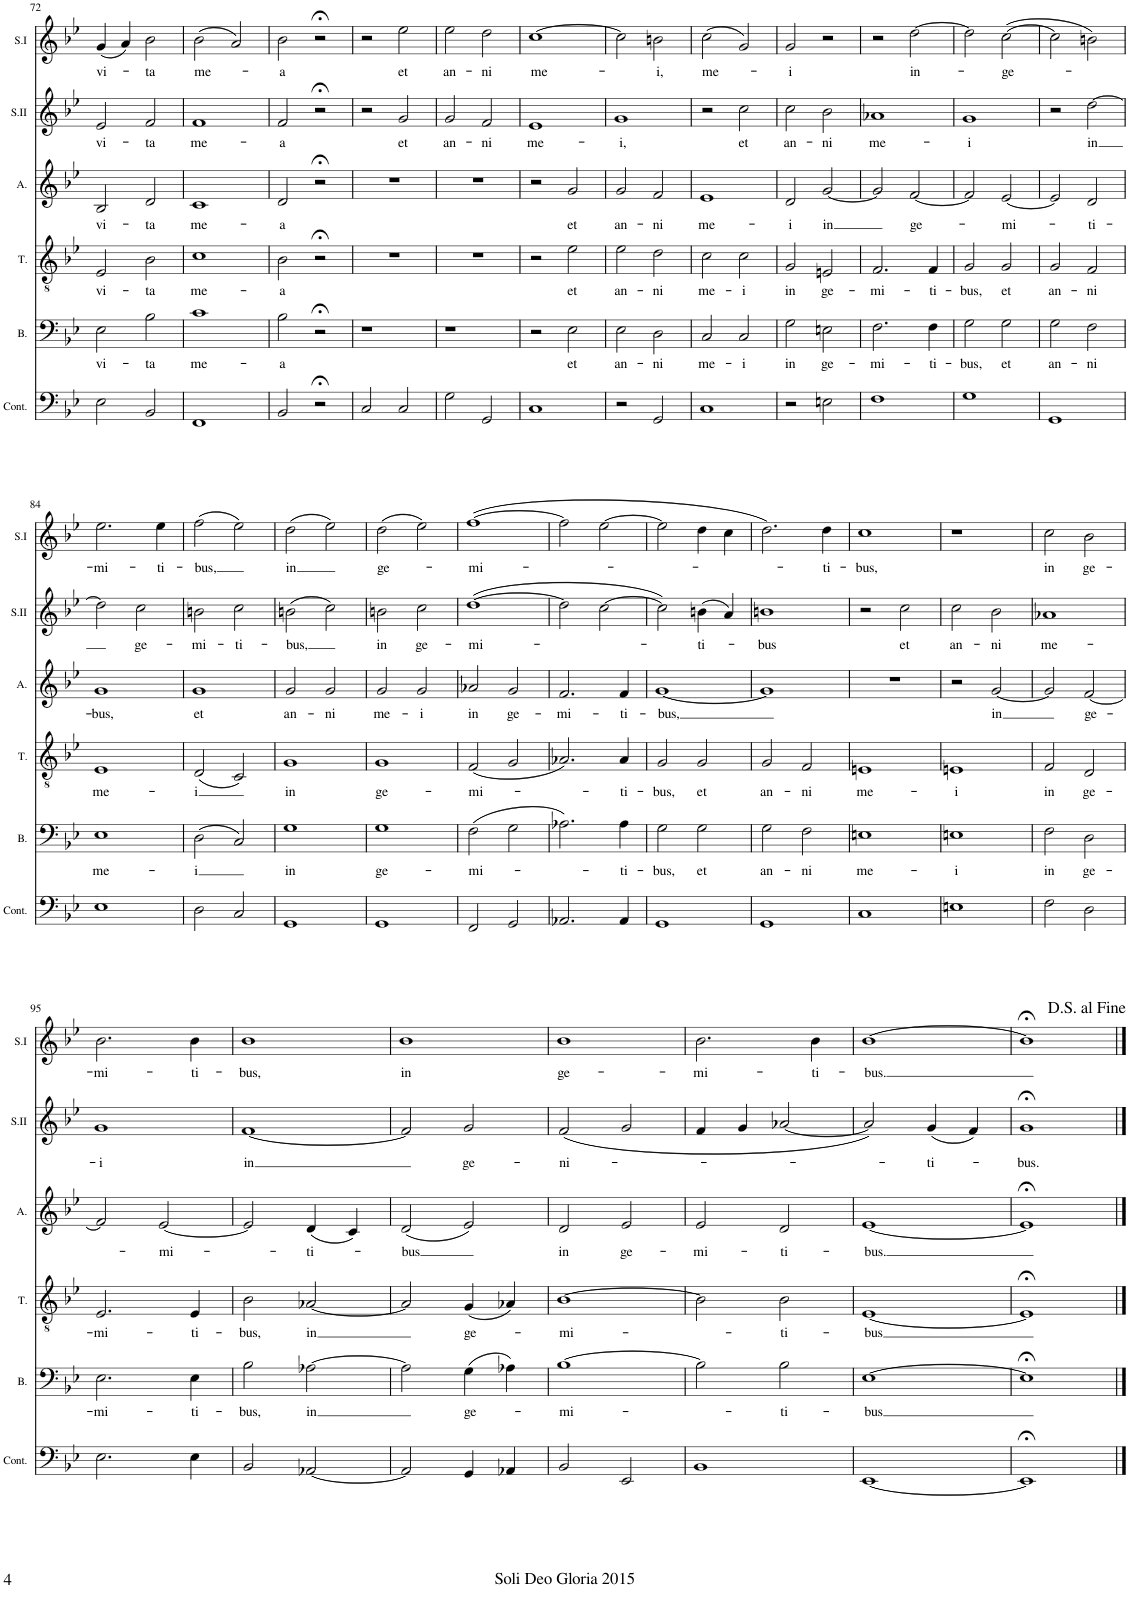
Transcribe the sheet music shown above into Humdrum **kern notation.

**kern	**kern	**text	**kern	**text	**kern	**text	**kern	**text	**kern	**text
*part6	*part5	*part5	*part4	*part4	*part3	*part3	*part2	*part2	*part1	*part1
*staff6	*staff5	*staff5	*staff4	*staff4	*staff3	*staff3	*staff2	*staff2	*staff1	*staff1
*I"Continuo	*I"Bass	*	*I"Tenor	*	*I"Alto	*	*I"Soprano II	*	*I"Soprano I	*
*I'Cont.	*I'B.	*	*I'T.	*	*I'A.	*	*I'S.II	*	*I'S.I	*
!!LO:PB:g=z
*clefF4	*clefF4	*	*clefGv2	*	*clefG2	*	*clefG2	*	*clefG2	*
*k[b-e-]	*k[b-e-]	*	*k[b-e-]	*	*k[b-e-]	*	*k[b-e-]	*	*k[b-e-]	*
*M4/4	*M4/4	*	*M4/4	*	*M4/4	*	*M4/4	*	*M4/4	*
*met(c|)	*met(c|)	*	*met(c|)	*	*met(c|)	*	*met(c|)	*	*met(c|)	*
=72	=72	=72	=72	=72	=72	=72	=72	=72	=72	=72
!	!	!LO:LY:b	!	!LO:LY:b	!	!LO:LY:b	!	!LO:LY:b	!	!LO:LY:b
2E-\	2E-\	vi-	2E-/	vi-	2B-/	vi-	2e-/	vi-	(4g/	vi-
.	.	.	.	.	.	.	.	.	4a/)	.
!	!	!LO:LY:b	!	!LO:LY:b	!	!LO:LY:b	!	!LO:LY:b	!	!LO:LY:b
2BB-/	2B-\	-ta	2B-\	-ta	2d/	-ta	2f/	-ta	2b-\	-ta
=73	=73	=73	=73	=73	=73	=73	=73	=73	=73	=73
!	!	!LO:LY:b	!	!LO:LY:b	!	!LO:LY:b	!	!LO:LY:b	!	!LO:LY:b
1FF	1c	me-	1c	me-	1c	me-	1f	me-	(2b-\	me-
.	.	.	.	.	.	.	.	.	2a/)	.
=74	=74	=74	=74	=74	=74	=74	=74	=74	=74	=74
!	!	!LO:LY:b	!	!LO:LY:b	!	!LO:LY:b	!	!LO:LY:b	!	!LO:LY:b
2BB-/	2B-\	-a	2B-\	-a	2d/	-a	2f/	-a	2b-\	-a
2r;<	2r;<	.	2r;<	.	2r;<	.	2r;<	.	2r;<	.
=75	=75	=75	=75	=75	=75	=75	=75	=75	=75	=75
2C/	1r	.	1r	.	1r	.	2r	.	2r	.
!	!	!	!	!	!	!	!	!LO:LY:b	!	!LO:LY:b
2C/	.	.	.	.	.	.	2g/	et	2ee-\	et
=76	=76	=76	=76	=76	=76	=76	=76	=76	=76	=76
!	!	!	!	!	!	!	!	!LO:LY:b	!	!LO:LY:b
2G\	1r	.	1r	.	1r	.	2g/	an-	2ee-\	an-
!	!	!	!	!	!	!	!	!LO:LY:b	!	!LO:LY:b
2GG/	.	.	.	.	.	.	2f/	-ni	2dd\	-ni
=77	=77	=77	=77	=77	=77	=77	=77	=77	=77	=77
!	!	!	!	!	!	!	!	!LO:LY:b	!	!LO:LY:b
1C	2r	.	2r	.	2r	.	1e-	me-	[1cc	me-
!	!	!LO:LY:b	!	!LO:LY:b	!	!LO:LY:b	!	!	!	!
.	2E-\	et	2e-\	et	2g/	et	.	.	.	.
=78	=78	=78	=78	=78	=78	=78	=78	=78	=78	=78
!	!	!LO:LY:b	!	!LO:LY:b	!	!LO:LY:b	!	!LO:LY:b	!	!
2r	2E-\	an-	2e-\	an-	2g/	an-	1g	-i,	2cc\]	.
!	!	!LO:LY:b	!	!LO:LY:b	!	!LO:LY:b	!	!	!	!LO:LY:b
2GG/	2D\	-ni	2d\	-ni	2f/	-ni	.	.	2bn\	-i,
=79	=79	=79	=79	=79	=79	=79	=79	=79	=79	=79
!	!	!LO:LY:b	!	!LO:LY:b	!	!LO:LY:b	!	!	!	!LO:LY:b
1C	2C/	me-	2c\	me-	1e-	me-	2r	.	(2cc\	me-
!	!	!LO:LY:b	!	!LO:LY:b	!	!	!	!LO:LY:b	!	!
.	2C/	-i	2c\	-i	.	.	2cc\	et	2g/)	.
=80	=80	=80	=80	=80	=80	=80	=80	=80	=80	=80
!	!	!LO:LY:b	!	!LO:LY:b	!	!LO:LY:b	!	!LO:LY:b	!	!LO:LY:b
2r	2G\	in	2G/	in	2d/	-i	2cc\	an-	2g/	-i
!	!	!LO:LY:b	!	!LO:LY:b	!	!LO:LY:b	!	!LO:LY:b	!	!
2En\	2En\	ge-	2En/	ge-	[2g/	in	2b-\	-ni	2r	.
=81	=81	=81	=81	=81	=81	=81	=81	=81	=81	=81
!	!	!LO:LY:b	!	!LO:LY:b	!	!	!	!LO:LY:b	!	!
1F	2.F\	-mi-	2.F/	-mi-	2g/]	.	1a-X	me-	2r	.
!	!	!	!	!	!	!LO:LY:b	!	!	!	!LO:LY:b
.	.	.	.	.	[2f/	ge-	.	.	[2dd\	in-
!	!	!LO:LY:b	!	!LO:LY:b	!	!	!	!	!	!
.	4F\	-ti-	4F/	-ti-	.	.	.	.	.	.
=82	=82	=82	=82	=82	=82	=82	=82	=82	=82	=82
!	!	!LO:LY:b	!	!LO:LY:b	!	!	!	!LO:LY:b	!	!
1G	2G\	-bus,	2G/	-bus,	2f/]	.	1g	-i	2dd\]	.
!	!	!LO:LY:b	!	!LO:LY:b	!	!LO:LY:b	!	!	!	!LO:LY:b
.	2G\	et	2G/	et	[2e-/	-mi-	.	.	([2cc\	-ge-
=83	=83	=83	=83	=83	=83	=83	=83	=83	=83	=83
!	!	!LO:LY:b	!	!LO:LY:b	!	!	!	!	!	!
1GG	2G\	an-	2G/	an-	2e-/]	.	2r	.	2cc\]	.
!	!	!LO:LY:b	!	!LO:LY:b	!	!LO:LY:b	!	!LO:LY:b	!	!
.	2F\	-ni	2F/	-ni	2d/	-ti-	[2dd\	in	2bn\)	.
!!LO:LB:g=z
=84	=84	=84	=84	=84	=84	=84	=84	=84	=84	=84
!	!	!LO:LY:b	!	!LO:LY:b	!	!LO:LY:b	!	!	!	!LO:LY:b
1E-	1E-	me-	1E-	me-	1g	-bus,	2dd\]	.	2.ee-\	-mi-
!	!	!	!	!	!	!	!	!LO:LY:b	!	!
.	.	.	.	.	.	.	2cc\	ge-	.	.
!	!	!	!	!	!	!	!	!	!	!LO:LY:b
.	.	.	.	.	.	.	.	.	4ee-\	-ti-
=85	=85	=85	=85	=85	=85	=85	=85	=85	=85	=85
!	!	!LO:LY:b	!	!LO:LY:b	!	!LO:LY:b	!	!LO:LY:b	!	!LO:LY:b
2D\	(2D\	-i	(2D/	-i	1g	et	2bn\	-mi-	(2ff\	-bus,
!	!	!	!	!	!	!	!	!LO:LY:b	!	!
2C/	2C/)	.	2C/)	.	.	.	2cc\	-ti-	2ee-\)	.
=86	=86	=86	=86	=86	=86	=86	=86	=86	=86	=86
!	!	!LO:LY:b	!	!LO:LY:b	!	!LO:LY:b	!	!LO:LY:b	!	!LO:LY:b
1GG	1G	in	1G	in	2g/	an-	(2bn\	-bus,	(2dd\	in
!	!	!	!	!	!	!LO:LY:b	!	!	!	!
.	.	.	.	.	2g/	-ni	2cc\)	.	2ee-\)	.
=87	=87	=87	=87	=87	=87	=87	=87	=87	=87	=87
!	!	!LO:LY:b	!	!LO:LY:b	!	!LO:LY:b	!	!LO:LY:b	!	!LO:LY:b
1GG	1G	ge-	1G	ge-	2g/	me-	2bn\	in	(2dd\	ge-
!	!	!	!	!	!	!LO:LY:b	!	!LO:LY:b	!	!
.	.	.	.	.	2g/	-i	2cc\	ge-	2ee-\)	.
=88	=88	=88	=88	=88	=88	=88	=88	=88	=88	=88
!	!	!LO:LY:b	!	!LO:LY:b	!	!LO:LY:b	!	!LO:LY:b	!	!LO:LY:b
2FF/	(2F\	-mi-	(2F/	-mi-	2a-X/	in	([1dd	-mi-	([1ff	-mi-
!	!	!	!	!	!	!LO:LY:b	!	!	!	!
2GG/	2G\	.	2G/	.	2g/	ge-	.	.	.	.
=89	=89	=89	=89	=89	=89	=89	=89	=89	=89	=89
!	!	!	!	!	!	!LO:LY:b	!	!	!	!
2.AA-X/	2.A-X\)	.	2.A-X/)	.	2.f/	-mi-	2dd\]	.	2ff\]	.
.	.	.	.	.	.	.	[2cc\	.	[2ee-\	.
!	!	!LO:LY:b	!	!LO:LY:b	!	!LO:LY:b	!	!	!	!
4AA-/	4A-\	-ti-	4A-/	-ti-	4f/	-ti-	.	.	.	.
=90	=90	=90	=90	=90	=90	=90	=90	=90	=90	=90
!	!	!LO:LY:b	!	!LO:LY:b	!	!LO:LY:b	!	!	!	!
1GG	2G\	-bus,	2G/	-bus,	[1g	-bus,	2cc\])	.	2ee-\]	.
!	!	!LO:LY:b	!	!LO:LY:b	!	!	!	!LO:LY:b	!	!
.	2G\	et	2G/	et	.	.	(4bn\	-ti-	4dd\	.
.	.	.	.	.	.	.	4a/)	.	4cc\	.
=91	=91	=91	=91	=91	=91	=91	=91	=91	=91	=91
!	!	!LO:LY:b	!	!LO:LY:b	!	!	!	!LO:LY:b	!	!
1GG	2G\	an-	2G/	an-	1g]	.	1bn	-bus	2.dd\)	.
!	!	!LO:LY:b	!	!LO:LY:b	!	!	!	!	!	!
.	2F\	-ni	2F/	-ni	.	.	.	.	.	.
!	!	!	!	!	!	!	!	!	!	!LO:LY:b
.	.	.	.	.	.	.	.	.	4dd\	-ti-
=92	=92	=92	=92	=92	=92	=92	=92	=92	=92	=92
!	!	!LO:LY:b	!	!LO:LY:b	!	!	!	!	!	!LO:LY:b
1C	1En	me-	1En	me-	1r	.	2r	.	1cc	-bus,
!	!	!	!	!	!	!	!	!LO:LY:b	!	!
.	.	.	.	.	.	.	2cc\	et	.	.
=93	=93	=93	=93	=93	=93	=93	=93	=93	=93	=93
!	!	!LO:LY:b	!	!LO:LY:b	!	!	!	!LO:LY:b	!	!
1En	1En	-i	1En	-i	2r	.	2cc\	an-	1r	.
!	!	!	!	!	!	!LO:LY:b	!	!LO:LY:b	!	!
.	.	.	.	.	[2g/	in	2b-\	-ni	.	.
=94	=94	=94	=94	=94	=94	=94	=94	=94	=94	=94
!	!	!LO:LY:b	!	!LO:LY:b	!	!	!	!LO:LY:b	!	!LO:LY:b
2F\	2F\	in	2F/	in	2g/]	.	1a-X	me-	2cc\	in
!	!	!LO:LY:b	!	!LO:LY:b	!	!LO:LY:b	!	!	!	!LO:LY:b
2D\	2D\	ge-	2D/	ge-	[2f/	ge-	.	.	2b-\	ge-
!!LO:LB:g=z
=95	=95	=95	=95	=95	=95	=95	=95	=95	=95	=95
!	!	!LO:LY:b	!	!LO:LY:b	!	!	!	!LO:LY:b	!	!LO:LY:b
2.E-\	2.E-\	-mi-	2.E-/	-mi-	2f/]	.	1g	-i	2.b-\	-mi-
!	!	!	!	!	!	!LO:LY:b	!	!	!	!
.	.	.	.	.	[2e-/	-mi-	.	.	.	.
!	!	!LO:LY:b	!	!LO:LY:b	!	!	!	!	!	!LO:LY:b
4E-\	4E-\	-ti-	4E-/	-ti-	.	.	.	.	4b-\	-ti-
=96	=96	=96	=96	=96	=96	=96	=96	=96	=96	=96
!	!	!LO:LY:b	!	!LO:LY:b	!	!	!	!LO:LY:b	!	!LO:LY:b
2BB-/	2B-\	-bus,	2B-\	-bus,	2e-/]	.	[1f	in	1b-	-bus,
!	!	!LO:LY:b	!	!LO:LY:b	!	!LO:LY:b	!	!	!	!
[2AA-X/	[2A-X\	in	[2A-X/	in	(4d/	-ti-	.	.	.	.
.	.	.	.	.	4c/)	.	.	.	.	.
=97	=97	=97	=97	=97	=97	=97	=97	=97	=97	=97
!	!	!	!	!	!	!LO:LY:b	!	!	!	!LO:LY:b
2AA-/]	2A-\]	.	2A-/]	.	(2d/	-bus	2f/]	.	1b-	in
!	!	!LO:LY:b	!	!LO:LY:b	!	!	!	!LO:LY:b	!	!
4GG/	(4G\	ge-	(4G/	ge-	2e-/)	.	2g/	ge-	.	.
4AA-X/	4A-X\)	.	4A-X/)	.	.	.	.	.	.	.
=98	=98	=98	=98	=98	=98	=98	=98	=98	=98	=98
!	!	!LO:LY:b	!	!LO:LY:b	!	!LO:LY:b	!	!LO:LY:b	!	!LO:LY:b
2BB-/	[1B-	-mi-	[1B-	-mi-	2d/	in	(2f/	-ni-	1b-	ge-
!	!	!	!	!	!	!LO:LY:b	!	!	!	!
2EE-/	.	.	.	.	2e-/	ge-	2g/	.	.	.
=99	=99	=99	=99	=99	=99	=99	=99	=99	=99	=99
!	!	!	!	!	!	!LO:LY:b	!	!	!	!LO:LY:b
1BB-	2B-\]	.	2B-\]	.	2e-/	-mi-	4f/	.	2.b-\	-mi-
.	.	.	.	.	.	.	4g/	.	.	.
!	!	!LO:LY:b	!	!LO:LY:b	!	!LO:LY:b	!	!	!	!
.	2B-\	-ti-	2B-\	-ti-	2d/	-ti-	[2a-X/	.	.	.
!	!	!	!	!	!	!	!	!	!	!LO:LY:b
.	.	.	.	.	.	.	.	.	4b-\	-ti-
=100	=100	=100	=100	=100	=100	=100	=100	=100	=100	=100
!	!	!LO:LY:b	!	!LO:LY:b	!	!LO:LY:b	!	!	!	!LO:LY:b
[1EE-	[1E-	-bus	[1E-	-bus	[1e-	-bus.	2a-/])	.	[1b-	-bus.
!	!	!	!	!	!	!	!	!LO:LY:b	!	!
.	.	.	.	.	.	.	(4g/	-ti-	.	.
.	.	.	.	.	.	.	4f/)	.	.	.
=101	=101	=101	=101	=101	=101	=101	=101	=101	=101	=101
!	!	!	!	!	!	!	!	!LO:LY:b	!	!
1EE-;<]	1E-;<]	.	1E-;<]	.	1e-;<]	.	1g;<	-bus.	1b-;<]	.
==	==	==	==	==	==	==	==	==	==	==
*-	*-	*-	*-	*-	*-	*-	*-	*-	*-	*-
